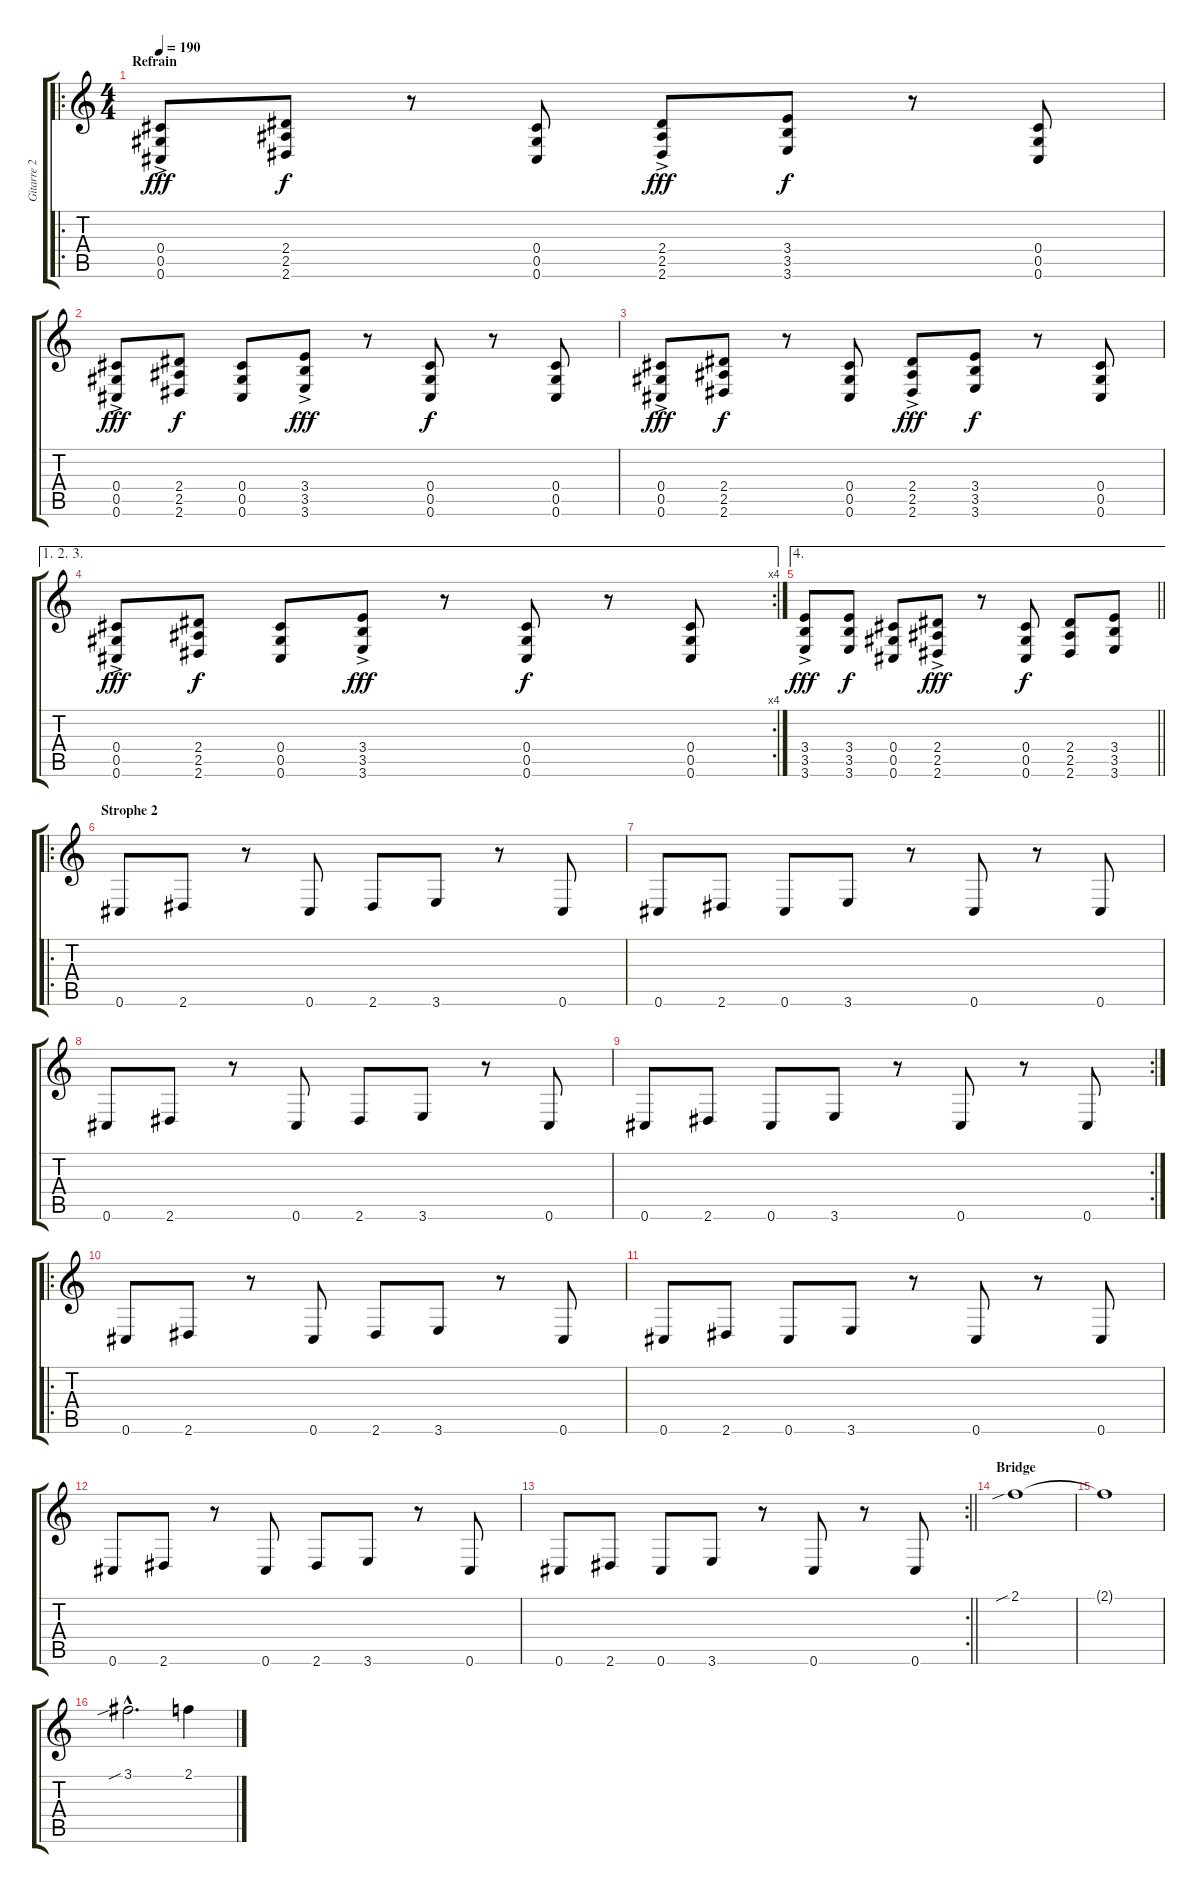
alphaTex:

\track ("Gitarre 2" "Gitarre 2") {instrument overdrivenguitar}
\staff {score tabs}
\tuning (Eb4 Bb3 Gb3 Db3 Ab2 Db2) {hide}
\ro
\ts (4 4)
\section ("" "Refrain")
\tempo 190
\clef g2
\ks c
(0.4 0.5 0.6{ac}).8{dy fff} (2.4 2.5 2.6).8{dy f} r.8 (0.4 0.5 0.6).8 (2.4 2.5 2.6{ac}).8{dy fff} (3.4 3.5 3.6).8{dy f} r.8 (0.4 0.5 0.6).8 |
(0.4 0.5 0.6{ac}).8{dy fff} (2.4 2.5 2.6).8{dy f} (0.4 0.5 0.6).8 (3.4 3.5 3.6{ac}).8{dy fff} r.8 (0.4 0.5 0.6).8{dy f} r.8 (0.4 0.5 0.6).8 |
(0.4 0.5 0.6{ac}).8{dy fff} (2.4 2.5 2.6).8{dy f} r.8 (0.4 0.5 0.6).8 (2.4 2.5 2.6{ac}).8{dy fff} (3.4 3.5 3.6).8{dy f} r.8 (0.4 0.5 0.6).8 |
\ae (1 2 3)
\rc 4
(0.4 0.5 0.6{ac}).8{dy fff} (2.4 2.5 2.6).8{dy f} (0.4 0.5 0.6).8 (3.4 3.5 3.6{ac}).8{dy fff} r.8 (0.4 0.5 0.6).8{dy f} r.8 (0.4 0.5 0.6).8 |
\ae 4
\barLineRight lightlight
(3.4 3.5 3.6{ac}).8{dy fff} (3.4 3.5 3.6).8{dy f} (0.4 0.5 0.6).8 (2.4 2.5 2.6{ac}).8{dy fff} r.8 (0.4 0.5 0.6).8{dy f} (2.4 2.5 2.6).8 (3.4 3.5 3.6).8 |
\ro
\section ("" "Strophe 2")
0.6.8 2.6.8 r.8 0.6.8 2.6.8 3.6.8 r.8 0.6.8 |
0.6.8 2.6.8 0.6.8 3.6.8 r.8 0.6.8 r.8 0.6.8 |
0.6.8 2.6.8 r.8 0.6.8 2.6.8 3.6.8 r.8 0.6.8 |
\rc 2
0.6.8 2.6.8 0.6.8 3.6.8 r.8 0.6.8 r.8 0.6.8 |
\ro
0.6.8 2.6.8 r.8 0.6.8 2.6.8 3.6.8 r.8 0.6.8 |
0.6.8 2.6.8 0.6.8 3.6.8 r.8 0.6.8 r.8 0.6.8 |
0.6.8 2.6.8 r.8 0.6.8 2.6.8 3.6.8 r.8 0.6.8 |
\rc 2
\barLineRight lightlight
0.6.8 2.6.8 0.6.8 3.6.8 r.8 0.6.8 r.8 0.6.8 |
\section ("" "Bridge")
2.1{sib}.1 |
2.1{t}.1 |
3.1{sib hac}.2{d} 2.1.4
